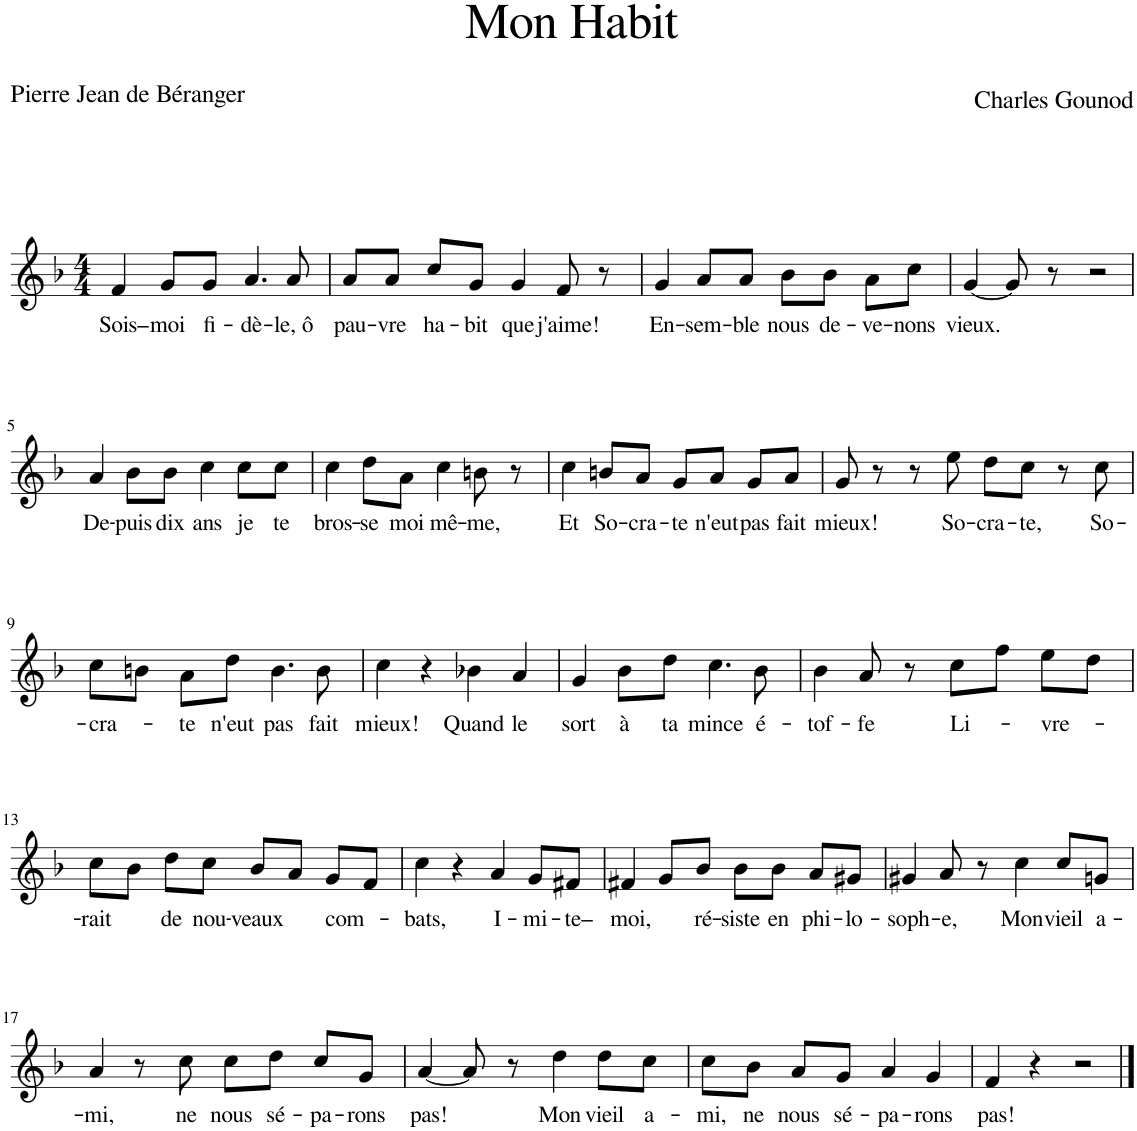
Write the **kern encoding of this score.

**kern	**text
*part1	*part1
*staff1	*staff1
*I"Piano	*
*I'Pno	*
*clefG2	*
*k[b-]	*
*M4/4	*
=1	=1
!	!LO:LY:b
4f/	Sois–
!	!LO:LY:b
8g/L	moi
!	!LO:LY:b
8g/J	fi-
!	!LO:LY:b
4.a/	-dè-
!	!LO:LY:b
8a/	-le, ô
=2	=2
!	!LO:LY:b
8a/L	pau-
!	!LO:LY:b
8a/J	-vre
!	!LO:LY:b
8cc/L	ha-
!	!LO:LY:b
8g/J	-bit
!	!LO:LY:b
4g/	que
!	!LO:LY:b
8f/	j'aime!
8r	.
=3	=3
!	!LO:LY:b
4g/	En-
!	!LO:LY:b
8a/L	-sem-
!	!LO:LY:b
8a/J	-ble
!	!LO:LY:b
8b-\L	nous
!	!LO:LY:b
8b-\J	de-
!	!LO:LY:b
8a\L	-ve-
!	!LO:LY:b
8cc\J	-nons
=4	=4
!	!LO:LY:b
[4g/	vieux.
8g/]	.
8r	.
2r	.
!!LO:LB:g=z
=5	=5
!	!LO:LY:b
4a/	De-
!	!LO:LY:b
8b-\L	-puis
!	!LO:LY:b
8b-\J	dix
!	!LO:LY:b
4cc\	ans
!	!LO:LY:b
8cc\L	je
!	!LO:LY:b
8cc\J	te
=6	=6
!	!LO:LY:b
4cc\	bros-
!	!LO:LY:b
8dd\L	-se
!	!LO:LY:b
8a\J	moi
!	!LO:LY:b
4cc\	mê-
!	!LO:LY:b
8bn\	-me,
8r	.
=7	=7
!	!LO:LY:b
4cc\	Et
!	!LO:LY:b
8bn/L	So-
!	!LO:LY:b
8a/J	-cra-
!	!LO:LY:b
8g/L	-te
!	!LO:LY:b
8a/J	n'eut
!	!LO:LY:b
8g/L	pas
!	!LO:LY:b
8a/J	fait
=8	=8
!	!LO:LY:b
8g/	mieux!
8r	.
8r	.
!	!LO:LY:b
8ee\	So-
!	!LO:LY:b
8dd\L	-cra-
!	!LO:LY:b
8cc\J	-te,
8r	.
!	!LO:LY:b
8cc\	So-
!!LO:LB:g=z
=9	=9
!	!LO:LY:b
8cc\L	-cra-
8bn\J	.
!	!LO:LY:b
8a\L	-te
!	!LO:LY:b
8dd\J	n'eut
!	!LO:LY:b
4.b\	pas
!	!LO:LY:b
8b\	fait
=10	=10
!	!LO:LY:b
4cc\	mieux!
4r	.
!	!LO:LY:b
4b-X\	Quand
!	!LO:LY:b
4a/	le
=11	=11
!	!LO:LY:b
4g/	sort
!	!LO:LY:b
8b-\L	à
!	!LO:LY:b
8dd\J	ta
!	!LO:LY:b
4.cc\	mince
!	!LO:LY:b
8b-\	é-
=12	=12
!	!LO:LY:b
4b-\	-tof-
!	!LO:LY:b
8a/	-fe
8r	.
!	!LO:LY:b
8cc\L	Li-
8ff\J	.
!	!LO:LY:b
8ee\L	-vre-
8dd\J	.
!!LO:LB:g=z
=13	=13
!	!LO:LY:b
8cc\L	-rait
8b-\J	.
!	!LO:LY:b
8dd\L	de
!	!LO:LY:b
8cc\J	nou-
!	!LO:LY:b
8b-/L	-veaux
8a/J	.
!	!LO:LY:b
8g/L	com-
8f/J	.
=14	=14
!	!LO:LY:b
4cc\	-bats,
4r	.
!	!LO:LY:b
4a/	I-
!	!LO:LY:b
8g/L	-mi-
!	!LO:LY:b
8f#X/J	-te–
=15	=15
!	!LO:LY:b
4f#X/	moi,
8g/L	.
!	!LO:LY:b
8b-/J	ré-
!	!LO:LY:b
8b-\L	-siste
!	!LO:LY:b
8b-\J	en
!	!LO:LY:b
8a/L	phi-
!	!LO:LY:b
8g#X/J	-lo-
=16	=16
!	!LO:LY:b
4g#X/	-soph-
!	!LO:LY:b
8a/	-e,
8r	.
!	!LO:LY:b
4cc\	Mon
!	!LO:LY:b
8cc/L	vieil
!	!LO:LY:b
8gn/J	a-
!!LO:LB:g=z
=17	=17
!	!LO:LY:b
4a/	-mi,
8r	.
!	!LO:LY:b
8cc\	ne
!	!LO:LY:b
8cc\L	nous
!	!LO:LY:b
8dd\J	sé-
!	!LO:LY:b
8cc/L	-pa-
!	!LO:LY:b
8g/J	-rons
=18	=18
!	!LO:LY:b
[4a/	pas!
8a/]	.
8r	.
!	!LO:LY:b
4dd\	Mon
!	!LO:LY:b
8dd\L	vieil
!	!LO:LY:b
8cc\J	a-
=19	=19
!	!LO:LY:b
8cc\L	-mi,
!	!LO:LY:b
8b-\J	ne
!	!LO:LY:b
8a/L	nous
!	!LO:LY:b
8g/J	sé-
!	!LO:LY:b
4a/	-pa-
!	!LO:LY:b
4g/	-rons
=20	=20
!	!LO:LY:b
4f/	pas!
4r	.
2r	.
==	==
*-	*-
